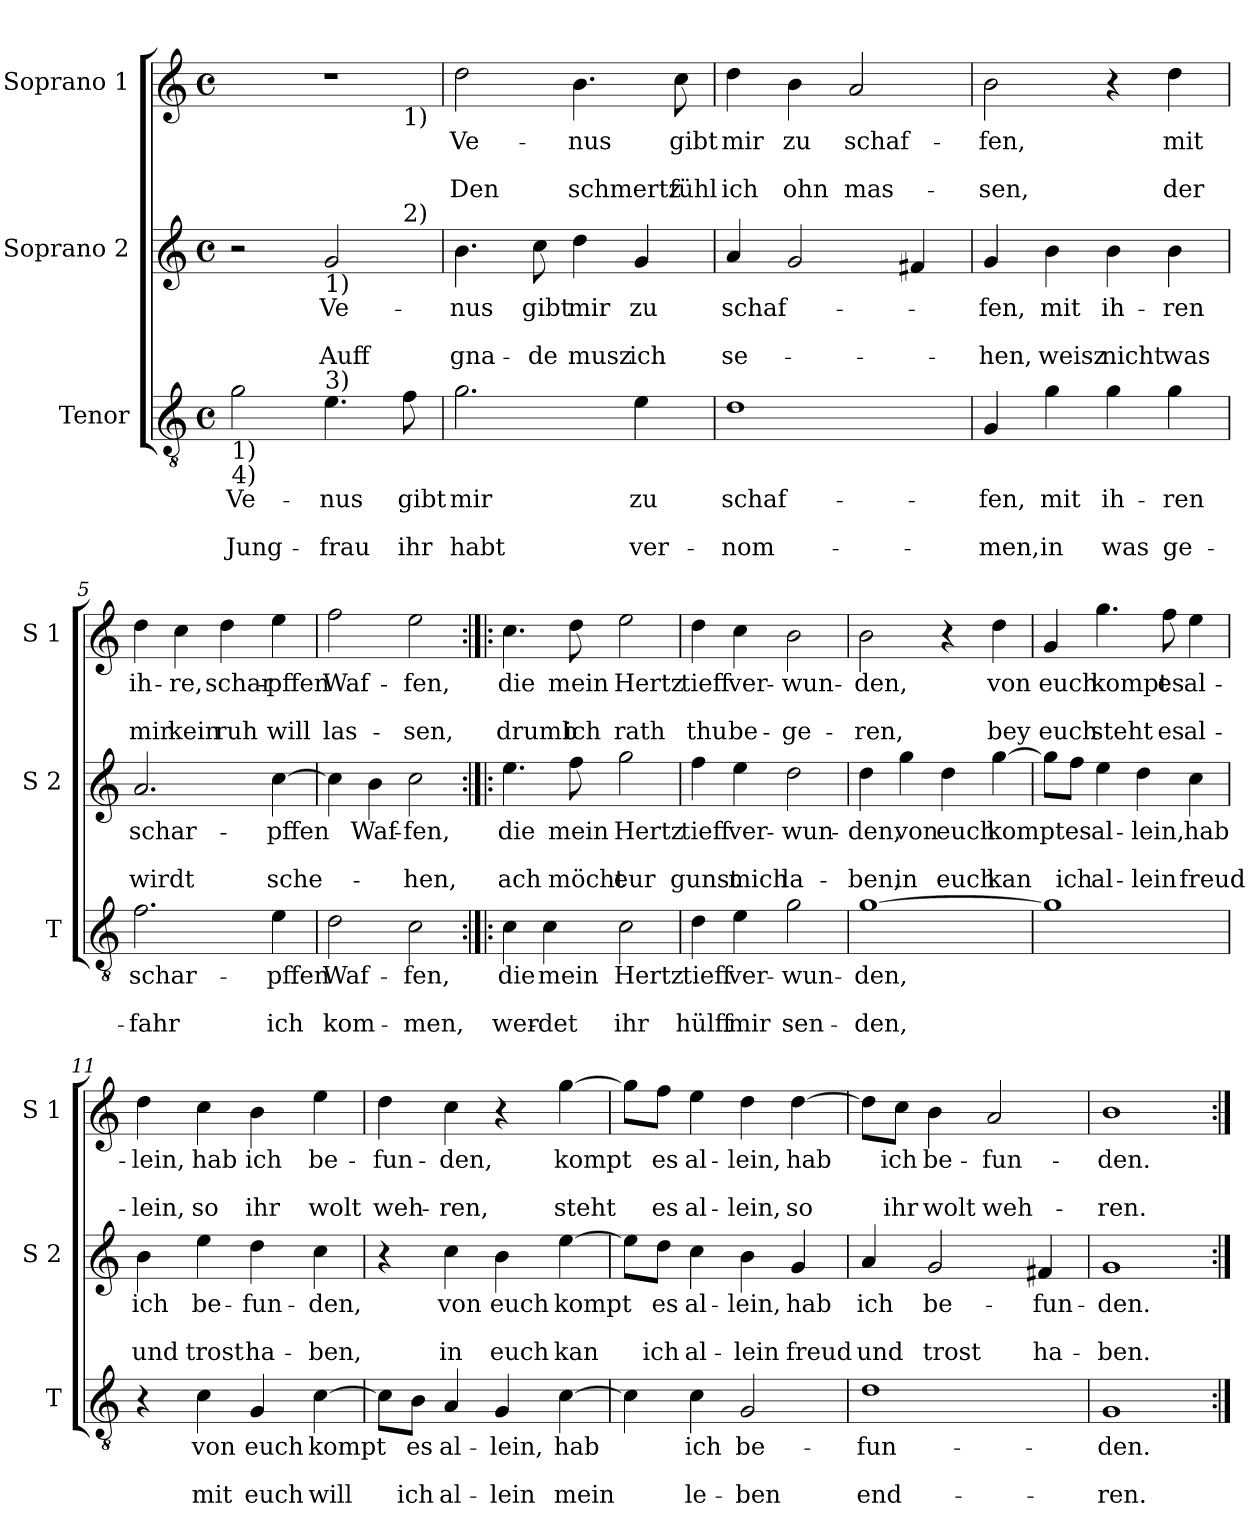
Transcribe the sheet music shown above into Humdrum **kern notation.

**kern	**text	**text	**text	**kern	**text	**text	**text	**kern	**text	**text	**text
*part3	*part3	*part3	*part3	*part2	*part2	*part2	*part2	*part1	*part1	*part1	*part1
*staff3	*staff3	*staff3	*staff3	*staff2	*staff2	*staff2	*staff2	*staff1	*staff1	*staff1	*staff1
*I"Tenor	*	*	*	*I"Soprano 2	*	*	*	*I"Soprano 1	*	*	*
*I'T	*	*	*	*I'S 2	*	*	*	*I'S 1	*	*	*
*clefGv2	*	*	*	*clefG2	*	*	*	*clefG2	*	*	*
*k[]	*	*	*	*k[]	*	*	*	*k[]	*	*	*
*C:	*	*	*	*C:	*	*	*	*C:	*	*	*
*M4/4	*	*	*	*M4/4	*	*	*	*M4/4	*	*	*
*met(c)	*	*	*	*met(c)	*	*	*	*met(c)	*	*	*
=1	=1	=1	=1	=1	=1	=1	=1	=1	=1	=1	=1
!LO:TX:b:t=1)	!	!	!	!	!	!	!	!	!	!	!
!LO:TX:b:t=4)	!	!	!	!	!	!	!	!	!	!	!
!	!LO:LY:b	!	!LO:LY:b	!	!	!	!	!	!	!	!
*	*	*	*	*^	*	*	*	*^	*	*	*
2g\	Ve-	.	Jung-	2r	2..ryy	.	.	.	1r	2..ryy	.	.	.
!	!	!	!	!LO:TX:b:t=1)	!	!	!	!	!	!	!	!	!
!LO:TX:a:t=3)	!	!	!	!	!	!	!	!	!	!	!	!	!
!	!LO:LY:b	!	!LO:LY:b	!	!	!LO:LY:b	!	!LO:LY:b	!	!	!	!	!
4.e\	-nus	.	-frau	2g/	.	Ve-	.	Auff	.	.	.	.	.
!	!	!	!	!	!	!	!	!	!	!LO:TX:b:t=1)	!	!	!
!	!	!	!	!	!LO:TX:a:t=2)	!	!	!	!	!	!	!	!
!	!LO:LY:b	!	!LO:LY:b	!	!	!	!	!	!	!	!	!	!
8f\	gibt	.	ihr	.	8ryy	.	.	.	.	8ryy	.	.	.
=2	=2	=2	=2	=2	=2	=2	=2	=2	=2	=2	=2	=2	=2
!	!LO:LY:b	!	!LO:LY:b	!	!	!LO:LY:b	!	!LO:LY:b	!	!	!LO:LY:b	!	!LO:LY:b
*	*	*	*	*v	*v	*	*	*	*	*	*	*	*
*	*	*	*	*	*	*	*	*v	*v	*	*	*
2.g\	mir	.	habt	4.b\	-nus	.	gna-	2dd\	Ve-	.	Den
!	!	!	!	!	!LO:LY:b	!	!LO:LY:b	!	!	!	!
.	.	.	.	8cc\	gibt	.	-de	.	.	.	.
!	!	!	!	!	!LO:LY:b	!	!LO:LY:b	!	!LO:LY:b	!	!LO:LY:b
.	.	.	.	4dd\	mir	.	musz	4.b\	-nus	.	schmertz
!	!LO:LY:b	!	!LO:LY:b	!	!LO:LY:b	!	!LO:LY:b	!	!	!	!
4e\	zu	.	ver-	4g/	zu	.	ich	.	.	.	.
!	!	!	!	!	!	!	!	!	!LO:LY:b	!	!LO:LY:b
.	.	.	.	.	.	.	.	8cc\	gibt	.	fühl
=3	=3	=3	=3	=3	=3	=3	=3	=3	=3	=3	=3
!	!LO:LY:b	!	!LO:LY:b	!	!LO:LY:b	!	!LO:LY:b	!	!LO:LY:b	!	!LO:LY:b
1d	schaf-	.	-nom-	4a/	schaf-	.	se-	4dd\	mir	.	ich
!	!	!	!	!	!	!	!	!	!LO:LY:b	!	!LO:LY:b
.	.	.	.	2g/	.	.	.	4b\	zu	.	ohn
!	!	!	!	!	!	!	!	!	!LO:LY:b	!	!LO:LY:b
.	.	.	.	.	.	.	.	2a/	schaf-	.	mas-
.	.	.	.	4f#X/	.	.	.	.	.	.	.
=4	=4	=4	=4	=4	=4	=4	=4	=4	=4	=4	=4
!	!LO:LY:b	!	!LO:LY:b	!	!LO:LY:b	!	!LO:LY:b	!	!LO:LY:b	!	!LO:LY:b
4G/	-fen,	.	-men,	4g/	-fen,	.	-hen,	2b\	-fen,	.	-sen,
!	!LO:LY:b	!	!LO:LY:b	!	!LO:LY:b	!	!LO:LY:b	!	!	!	!
4g\	mit	.	in	4b\	mit	.	weisz	.	.	.	.
!	!LO:LY:b	!	!LO:LY:b	!	!LO:LY:b	!	!LO:LY:b	!	!	!	!
4g\	ih-	.	was	4b\	ih-	.	nicht	4r	.	.	.
!	!LO:LY:b	!	!LO:LY:b	!	!LO:LY:b	!	!LO:LY:b	!	!LO:LY:b	!	!LO:LY:b
4g\	-ren	.	ge-	4b\	-ren	.	was	4dd\	mit	.	der
!!LO:LB:g=z
=5	=5	=5	=5	=5	=5	=5	=5	=5	=5	=5	=5
!	!LO:LY:b	!	!LO:LY:b	!	!LO:LY:b	!	!LO:LY:b	!	!LO:LY:b	!	!LO:LY:b
2.f\	schar-	.	-fahr	2.a/	schar-	.	wirdt	4dd\	ih-	.	mir
!	!	!	!	!	!	!	!	!	!LO:LY:b	!	!LO:LY:b
.	.	.	.	.	.	.	.	4cc\	-re,	.	kein
!	!	!	!	!	!	!	!	!	!LO:LY:b	!	!LO:LY:b
.	.	.	.	.	.	.	.	4dd\	schar-	.	ruh
!	!LO:LY:b	!	!LO:LY:b	!	!LO:LY:b	!	!LO:LY:b	!	!LO:LY:b	!	!LO:LY:b
4e\	-pffen	.	ich	[4cc\	-pffen	.	sche-	4ee\	-pffen	.	will
=6	=6	=6	=6	=6	=6	=6	=6	=6	=6	=6	=6
!	!LO:LY:b	!	!LO:LY:b	!	!	!	!	!	!LO:LY:b	!	!LO:LY:b
2d\	Waf-	.	kom-	4cc\]	.	.	.	2ff\	Waf-	.	las-
!	!	!	!	!	!LO:LY:b	!	!	!	!	!	!
.	.	.	.	4b\	Waf-	.	.	.	.	.	.
!	!LO:LY:b	!	!LO:LY:b	!	!LO:LY:b	!	!LO:LY:b	!	!LO:LY:b	!	!LO:LY:b
2c\	-fen,	.	-men,	2cc\	-fen,	.	-hen,	2ee\	-fen,	.	-sen,
=7:|!|:	=7:|!|:	=7:|!|:	=7:|!|:	=7:|!|:	=7:|!|:	=7:|!|:	=7:|!|:	=7:|!|:	=7:|!|:	=7:|!|:	=7:|!|:
!	!LO:LY:b	!	!LO:LY:b	!	!LO:LY:b	!	!LO:LY:b	!	!LO:LY:b	!	!LO:LY:b
4c\	die	.	wer-	4.ee\	die	.	ach	4.cc\	die	.	drumb
!	!LO:LY:b	!	!LO:LY:b	!	!	!	!	!	!	!	!
4c\	mein	.	-det	.	.	.	.	.	.	.	.
!	!	!	!	!	!LO:LY:b	!	!LO:LY:b	!	!LO:LY:b	!	!LO:LY:b
.	.	.	.	8ff\	mein	.	möcht	8dd\	mein	.	ich
!	!LO:LY:b	!	!LO:LY:b	!	!LO:LY:b	!	!LO:LY:b	!	!LO:LY:b	!	!LO:LY:b
2c\	Hertz	.	ihr	2gg\	Hertz	.	eur	2ee\	Hertz	.	rath
=8	=8	=8	=8	=8	=8	=8	=8	=8	=8	=8	=8
!	!LO:LY:b	!	!LO:LY:b	!	!LO:LY:b	!	!LO:LY:b	!	!LO:LY:b	!	!LO:LY:b
4d\	tieff	.	hülff	4ff\	tieff	.	gunst	4dd\	tieff	.	thu
!	!LO:LY:b	!	!LO:LY:b	!	!LO:LY:b	!	!LO:LY:b	!	!LO:LY:b	!	!LO:LY:b
4e\	ver-	.	mir	4ee\	ver-	.	mich	4cc\	ver-	.	be-
!	!LO:LY:b	!	!LO:LY:b	!	!LO:LY:b	!	!LO:LY:b	!	!LO:LY:b	!	!LO:LY:b
2g\	-wun-	.	sen-	2dd\	-wun-	.	la-	2b\	-wun-	.	-ge-
!!LO:PB:g=z
=9	=9	=9	=9	=9	=9	=9	=9	=9	=9	=9	=9
!	!LO:LY:b	!	!LO:LY:b	!	!LO:LY:b	!	!LO:LY:b	!	!LO:LY:b	!	!LO:LY:b
[1g	-den,	.	-den,	4dd\	-den,	.	-ben,	2b\	-den,	.	-ren,
!	!	!	!	!	!LO:LY:b	!	!LO:LY:b	!	!	!	!
.	.	.	.	4gg\	von	.	in	.	.	.	.
!	!	!	!	!	!LO:LY:b	!	!LO:LY:b	!	!	!	!
.	.	.	.	4dd\	euch	.	euch	4r	.	.	.
!	!	!	!	!	!LO:LY:b	!	!LO:LY:b	!	!LO:LY:b	!	!LO:LY:b
.	.	.	.	[4gg\	kompt	.	kan	4dd\	von	.	bey
=10	=10	=10	=10	=10	=10	=10	=10	=10	=10	=10	=10
!	!	!	!	!	!	!	!	!	!LO:LY:b	!	!LO:LY:b
1g]	.	.	.	8gg\L]	.	.	.	4g/	euch	.	euch
!	!	!	!	!	!LO:LY:b	!	!LO:LY:b	!	!	!	!
.	.	.	.	8ff\J	es	.	ich	.	.	.	.
!	!	!	!	!	!LO:LY:b	!	!LO:LY:b	!	!LO:LY:b	!	!LO:LY:b
.	.	.	.	4ee\	al-	.	al-	4.gg\	kompt	.	steht
!	!	!	!	!	!LO:LY:b	!	!LO:LY:b	!	!	!	!
.	.	.	.	4dd\	-lein,	.	-lein	.	.	.	.
!	!	!	!	!	!	!	!	!	!LO:LY:b	!	!LO:LY:b
.	.	.	.	.	.	.	.	8ff\	es	.	es
!	!	!	!	!	!LO:LY:b	!	!LO:LY:b	!	!LO:LY:b	!	!LO:LY:b
.	.	.	.	4cc\	hab	.	freud	4ee\	al-	.	al-
=11	=11	=11	=11	=11	=11	=11	=11	=11	=11	=11	=11
!	!	!	!	!	!LO:LY:b	!	!LO:LY:b	!	!LO:LY:b	!	!LO:LY:b
4r	.	.	.	4b\	ich	.	und	4dd\	-lein,	.	-lein,
!	!LO:LY:b	!	!LO:LY:b	!	!LO:LY:b	!	!LO:LY:b	!	!LO:LY:b	!	!LO:LY:b
4c\	von	.	mit	4ee\	be-	.	trost	4cc\	hab	.	so
!	!LO:LY:b	!	!LO:LY:b	!	!LO:LY:b	!	!LO:LY:b	!	!LO:LY:b	!	!LO:LY:b
4G/	euch	.	euch	4dd\	-fun-	.	ha-	4b\	ich	.	ihr
!	!LO:LY:b	!	!LO:LY:b	!	!LO:LY:b	!	!LO:LY:b	!	!LO:LY:b	!	!LO:LY:b
[4c\	kompt	.	will	4cc\	-den,	.	-ben,	4ee\	be-	.	wolt
=12	=12	=12	=12	=12	=12	=12	=12	=12	=12	=12	=12
!	!	!	!	!	!	!	!	!	!LO:LY:b	!	!LO:LY:b
8c\L]	.	.	.	4r	.	.	.	4dd\	-fun-	.	weh-
!	!LO:LY:b	!	!LO:LY:b	!	!	!	!	!	!	!	!
8B\J	es	.	ich	.	.	.	.	.	.	.	.
!	!LO:LY:b	!	!LO:LY:b	!	!LO:LY:b	!	!LO:LY:b	!	!LO:LY:b	!	!LO:LY:b
4A/	al-	.	al-	4cc\	von	.	in	4cc\	-den,	.	-ren,
!	!LO:LY:b	!	!LO:LY:b	!	!LO:LY:b	!	!LO:LY:b	!	!	!	!
4G/	-lein,	.	-lein	4b\	euch	.	euch	4r	.	.	.
!	!LO:LY:b	!	!LO:LY:b	!	!LO:LY:b	!	!LO:LY:b	!	!LO:LY:b	!	!LO:LY:b
[4c\	hab	.	mein	[4ee\	kompt	.	kan	[4gg\	kompt	.	steht
!!LO:LB:g=z
=13	=13	=13	=13	=13	=13	=13	=13	=13	=13	=13	=13
4c\]	.	.	.	8ee\L]	.	.	.	8gg\L]	.	.	.
!	!	!	!	!	!LO:LY:b	!	!LO:LY:b	!	!LO:LY:b	!	!LO:LY:b
.	.	.	.	8dd\J	es	.	ich	8ff\J	es	.	es
!	!LO:LY:b	!	!LO:LY:b	!	!LO:LY:b	!	!LO:LY:b	!	!LO:LY:b	!	!LO:LY:b
4c\	ich	.	le-	4cc\	al-	.	al-	4ee\	al-	.	al-
!	!LO:LY:b	!	!LO:LY:b	!	!LO:LY:b	!	!LO:LY:b	!	!LO:LY:b	!	!LO:LY:b
2G/	be-	.	-ben	4b\	-lein,	.	-lein	4dd\	-lein,	.	-lein,
!	!	!	!	!	!LO:LY:b	!	!LO:LY:b	!	!LO:LY:b	!	!LO:LY:b
.	.	.	.	4g/	hab	.	freud	[4dd\	hab	.	so
=14	=14	=14	=14	=14	=14	=14	=14	=14	=14	=14	=14
!	!LO:LY:b	!	!LO:LY:b	!	!LO:LY:b	!	!LO:LY:b	!	!	!	!
1d	-fun-	.	end-	4a/	ich	.	und	8dd\L]	.	.	.
!	!	!	!	!	!	!	!	!	!LO:LY:b	!	!LO:LY:b
.	.	.	.	.	.	.	.	8cc\J	ich	.	ihr
!	!	!	!	!	!LO:LY:b	!	!LO:LY:b	!	!LO:LY:b	!	!LO:LY:b
.	.	.	.	2g/	be-	.	trost	4b\	be-	.	wolt
!	!	!	!	!	!	!	!	!	!LO:LY:b	!	!LO:LY:b
.	.	.	.	.	.	.	.	2a/	-fun-	.	weh-
!	!	!	!	!	!LO:LY:b	!	!LO:LY:b	!	!	!	!
.	.	.	.	4f#X/	-fun-	.	ha-	.	.	.	.
=15	=15	=15	=15	=15	=15	=15	=15	=15	=15	=15	=15
!	!LO:LY:b	!	!LO:LY:b	!	!LO:LY:b	!	!LO:LY:b	!	!LO:LY:b	!	!LO:LY:b
1G	-den.	.	-ren.	1g	-den.	.	-ben.	1b	-den.	.	-ren.
=:|!	=:|!	=:|!	=:|!	=:|!	=:|!	=:|!	=:|!	=:|!	=:|!	=:|!	=:|!
*-	*-	*-	*-	*-	*-	*-	*-	*-	*-	*-	*-
